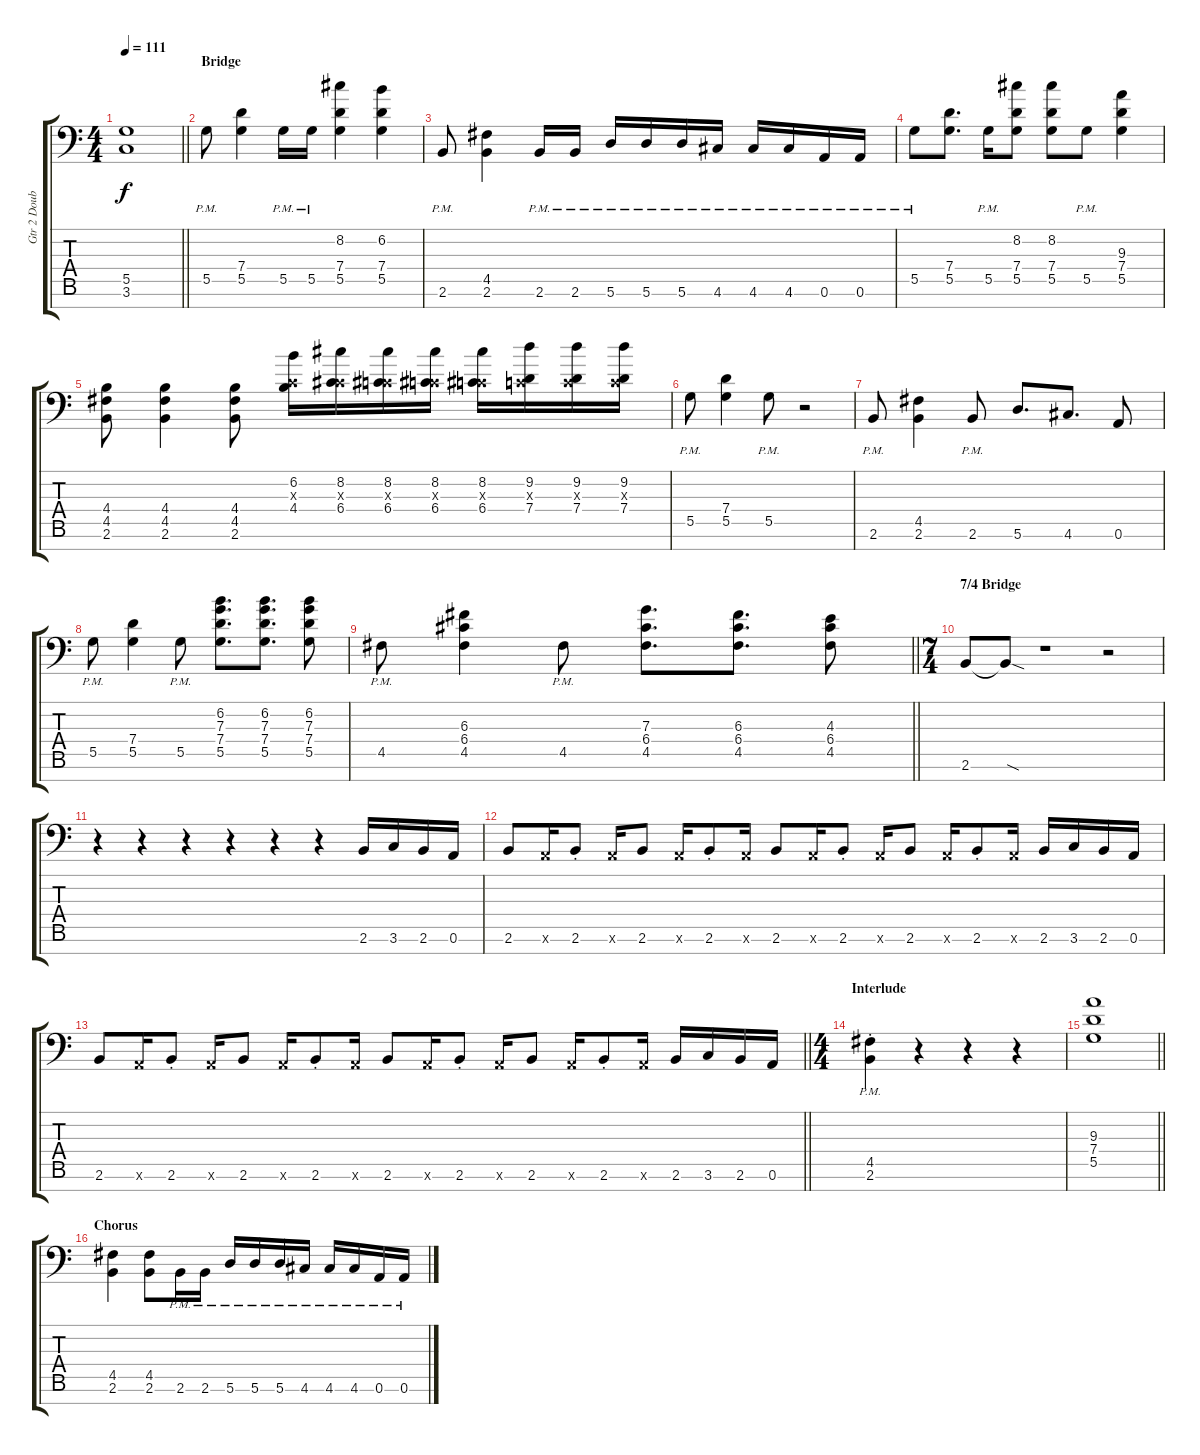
\track ("Gtr 2 Double" "Gtr 2 Doub") {instrument overdrivenguitar}
\staff {score tabs}
\tuning (A3 F3 C3 G2 D2 A1 E1) {hide}
\ts (4 4)
\tempo 111
\clef f4
\barLineRight lightlight
\ks c
(5.5{t} 3.6{t}).1{dy f} |
\section ("" "Bridge")
5.5{pm}.8 (7.4 5.5).4 5.5{pm}.16 5.5{pm}.16 (8.2 7.4 5.5).4 (6.2 7.4 5.5).4 |
2.6{pm}.8 (4.5 2.6).4 2.6{pm}.16 2.6{pm}.16 5.6{pm}.16 5.6{pm}.16 5.6{pm}.16 4.6{pm}.16 4.6{pm}.16 4.6{pm}.16 0.6{pm}.16 0.6{pm}.16 |
5.5{pm}.8 (7.4 5.5).8{d} 5.5{pm}.16 (8.2 7.4 5.5).8 (8.2 7.4 5.5).8 5.5{pm}.8 (9.3 7.4 5.5).4 |
(4.4 4.5 2.6).8 (4.4 4.5 2.6).4 (4.4 4.5 2.6).8 (6.2 0.3{x} 4.4).16 (8.2 0.3{x} 6.4).16 (8.2 0.3{x} 6.4).16 (8.2 0.3{x} 6.4).16 (8.2 0.3{x} 6.4).16 (9.2 0.3{x} 7.4).16 (9.2 0.3{x} 7.4).16 (9.2 0.3{x} 7.4).16 |
5.5{pm}.8 (7.4 5.5).4 5.5{pm}.8 r.2 |
2.6{pm}.8 (4.5 2.6).4 2.6{pm}.8 5.6.8{d} 4.6.8{d} 0.6.8 |
5.5{pm}.8 (7.4 5.5).4 5.5{pm}.8 (6.2 7.3 7.4 5.5).8{d} (6.2 7.3 7.4 5.5).8{d} (6.2 7.3 7.4 5.5).8 |
\barLineRight lightlight
4.5{pm}.8 (6.3 6.4 4.5).4 4.5{pm}.8 (7.3 6.4 4.5).8{d} (6.3 6.4 4.5).8{d} (4.3 6.4 4.5).8 |
\ts (7 4)
\section ("" "7/4 Bridge")
2.6.8 2.6{sod t}.8 r.1 r.2 |
r.4 r.4 r.4 r.4 r.4 r.4 2.6.16 3.6.16 2.6.16 0.6.16 |
2.6.8 0.6{x}.16 2.6{st}.8 0.6{x}.16 2.6.8 0.6{x}.16 2.6{st}.8 0.6{x}.16 2.6.8 0.6{x}.16 2.6{st}.8 0.6{x}.16 2.6.8 0.6{x}.16 2.6{st}.8 0.6{x}.16 2.6.16 3.6.16 2.6.16 0.6.16 |
\barLineRight lightlight
2.6.8 0.6{x}.16 2.6{st}.8 0.6{x}.16 2.6.8 0.6{x}.16 2.6{st}.8 0.6{x}.16 2.6.8 0.6{x}.16 2.6{st}.8 0.6{x}.16 2.6.8 0.6{x}.16 2.6{st}.8 0.6{x}.16 2.6.16 3.6.16 2.6.16 0.6.16 |
\ts (4 4)
\section ("" "Interlude")
(4.5{pm st} 2.6{pm st}).4 r.4 r.4 r.4 |
\barLineRight lightlight
(9.3 7.4 5.5).1 |
\section ("" "Chorus")
(4.5 2.6).4 (4.5 2.6).8 2.6{pm}.16 2.6{pm}.16 5.6{pm}.16 5.6{pm}.16 5.6{pm}.16 4.6{pm}.16 4.6{pm}.16 4.6{pm}.16 0.6{pm}.16 0.6{pm}.16
